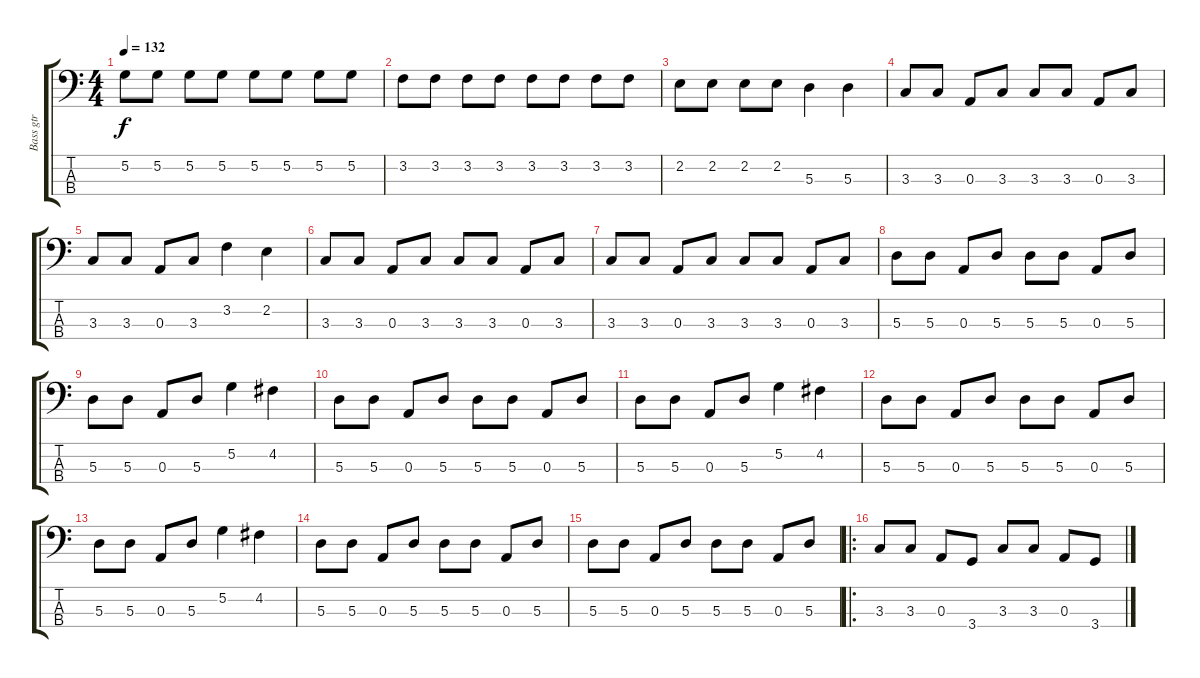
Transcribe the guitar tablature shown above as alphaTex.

\track ("Bass gtr" "Bass gtr") {instrument electricbassfinger}
\staff {score tabs}
\tuning (G2 D2 A1 E1) {hide}
\ts (4 4)
\tempo 132
\clef f4
\ks c
5.2.8{dy f} 5.2.8 5.2.8 5.2.8 5.2.8 5.2.8 5.2.8 5.2.8 |
3.2.8 3.2.8 3.2.8 3.2.8 3.2.8 3.2.8 3.2.8 3.2.8 |
2.2.8 2.2.8 2.2.8 2.2.8 5.3.4 5.3.4 |
3.3.8 3.3.8 0.3.8 3.3.8 3.3.8 3.3.8 0.3.8 3.3.8 |
3.3.8 3.3.8 0.3.8 3.3.8 3.2.4 2.2.4 |
3.3.8 3.3.8 0.3.8 3.3.8 3.3.8 3.3.8 0.3.8 3.3.8 |
3.3.8 3.3.8 0.3.8 3.3.8 3.3.8 3.3.8 0.3.8 3.3.8 |
5.3.8 5.3.8 0.3.8 5.3.8 5.3.8 5.3.8 0.3.8 5.3.8 |
5.3.8 5.3.8 0.3.8 5.3.8 5.2.4 4.2.4 |
5.3.8 5.3.8 0.3.8 5.3.8 5.3.8 5.3.8 0.3.8 5.3.8 |
5.3.8 5.3.8 0.3.8 5.3.8 5.2.4 4.2.4 |
5.3.8 5.3.8 0.3.8 5.3.8 5.3.8 5.3.8 0.3.8 5.3.8 |
5.3.8 5.3.8 0.3.8 5.3.8 5.2.4 4.2.4 |
5.3.8 5.3.8 0.3.8 5.3.8 5.3.8 5.3.8 0.3.8 5.3.8 |
5.3.8 5.3.8 0.3.8 5.3.8 5.3.8 5.3.8 0.3.8 5.3.8 |
\ro
3.3.8 3.3.8 0.3.8 3.4.8 3.3.8 3.3.8 0.3.8 3.4.8
